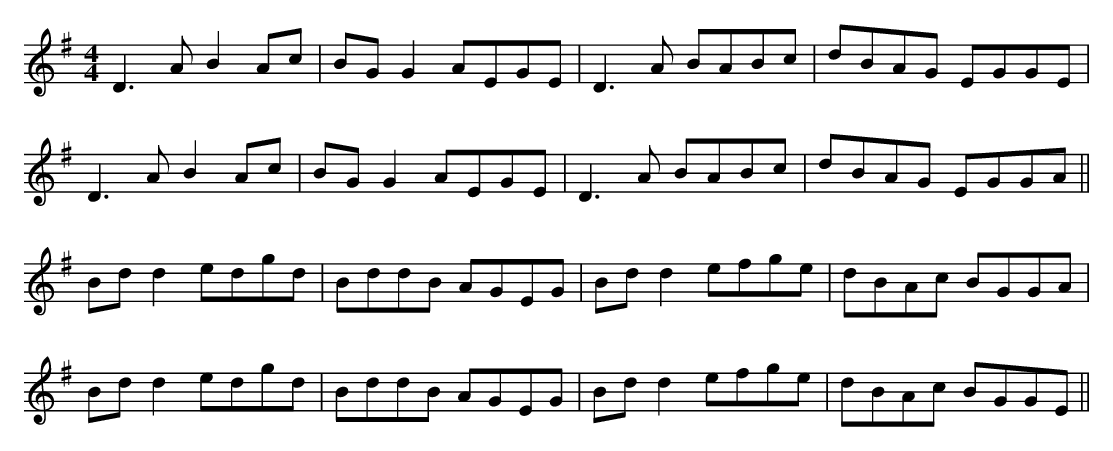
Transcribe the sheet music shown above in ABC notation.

X:1
M:4/4
K:G
D3 A B2 Ac|BG G2 AEGE|D3 A BABc|dBAG EGGE|
D3 A B2 Ac|BG G2 AEGE|D3 A BABc|dBAG EGGA||
Bd d2 edgd|BddB AGEG|Bd d2 efge|dBAc BGGA|
Bd d2 edgd|BddB AGEG|Bd d2 efge|dBAc BGGE||
